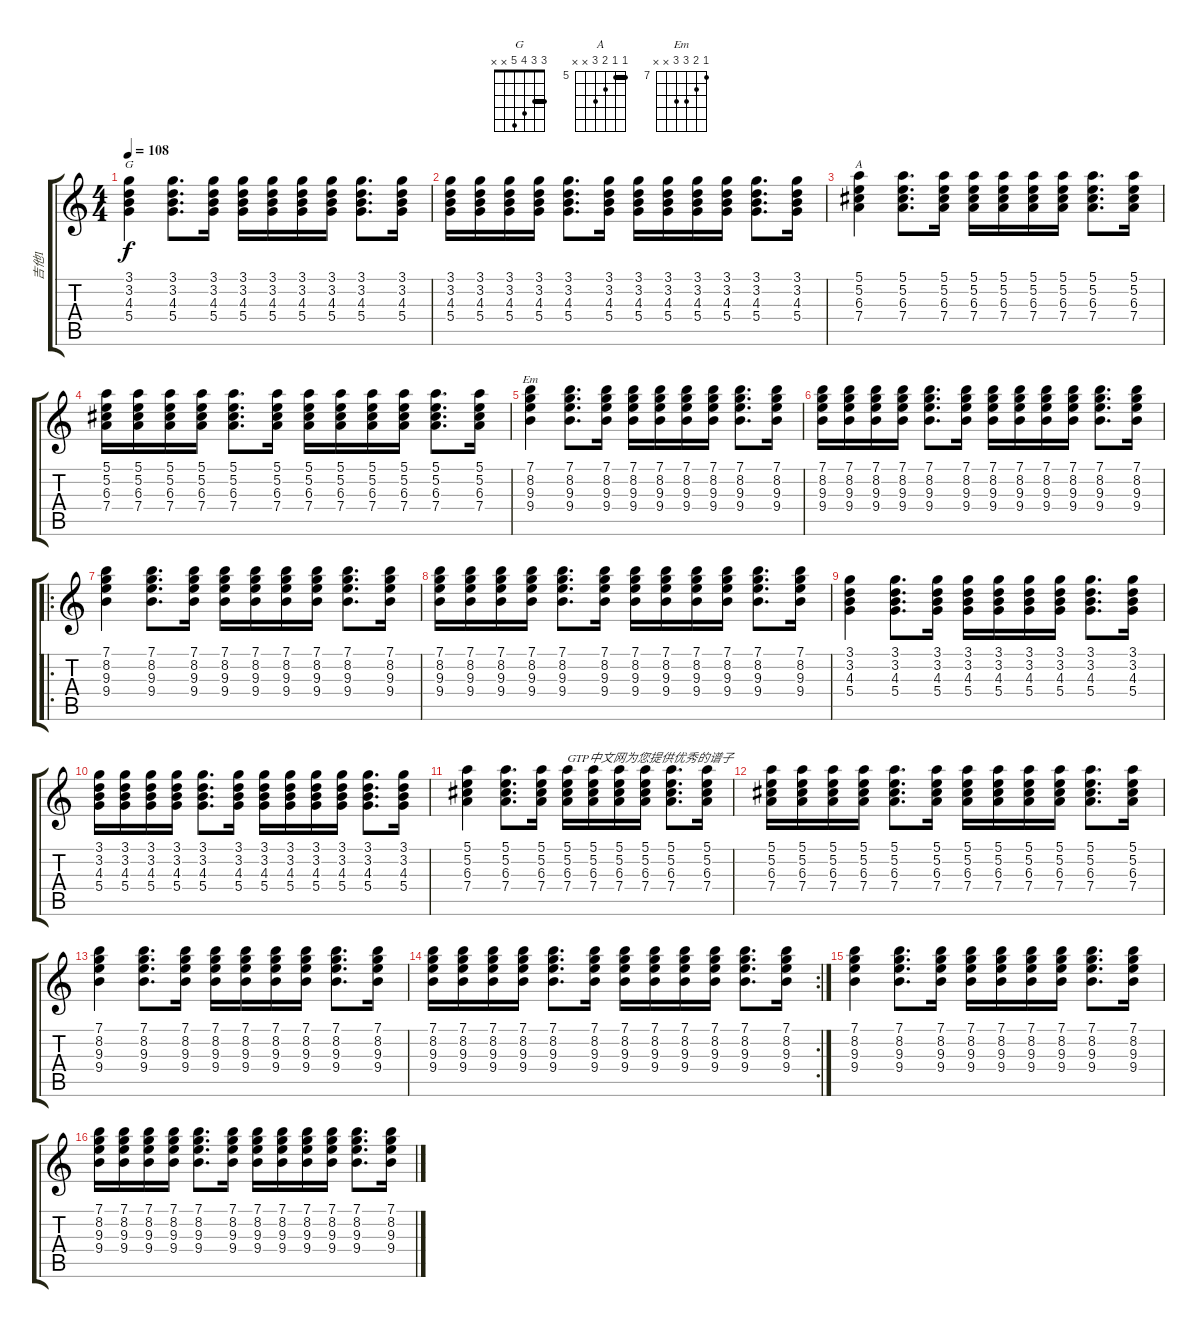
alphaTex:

\track ("吉他1" "吉他1") {instrument acousticguitarsteel}
\staff {score tabs}
\tuning (E4 B3 G3 D3 A2 E2) {hide}
\chord ("G" 3 3 4 5 x x) {barre 3}
\chord ("A" 5 5 6 7 x x) {firstfret 5 barre 5}
\chord ("Em" 7 8 9 9 x x) {firstfret 7}
\ts (4 4)
\tempo 108
\clef g2
\ks c
(3.1 3.2 4.3 5.4).4{ch "G" dy f volume 13} (3.1 3.2 4.3 5.4).8{d} (3.1 3.2 4.3 5.4).16 (3.1 3.2 4.3 5.4).16 (3.1 3.2 4.3 5.4).16 (3.1 3.2 4.3 5.4).16 (3.1 3.2 4.3 5.4).16 (3.1 3.2 4.3 5.4).8{d} (3.1 3.2 4.3 5.4).16 |
(3.1 3.2 4.3 5.4).16 (3.1 3.2 4.3 5.4).16 (3.1 3.2 4.3 5.4).16 (3.1 3.2 4.3 5.4).16 (3.1 3.2 4.3 5.4).8{d} (3.1 3.2 4.3 5.4).16 (3.1 3.2 4.3 5.4).16 (3.1 3.2 4.3 5.4).16 (3.1 3.2 4.3 5.4).16 (3.1 3.2 4.3 5.4).16 (3.1 3.2 4.3 5.4).8{d} (3.1 3.2 4.3 5.4).16 |
(5.1 5.2 6.3 7.4).4{ch "A"} (5.1 5.2 6.3 7.4).8{d} (5.1 5.2 6.3 7.4).16 (5.1 5.2 6.3 7.4).16 (5.1 5.2 6.3 7.4).16 (5.1 5.2 6.3 7.4).16 (5.1 5.2 6.3 7.4).16 (5.1 5.2 6.3 7.4).8{d} (5.1 5.2 6.3 7.4).16 |
(5.1 5.2 6.3 7.4).16 (5.1 5.2 6.3 7.4).16 (5.1 5.2 6.3 7.4).16 (5.1 5.2 6.3 7.4).16 (5.1 5.2 6.3 7.4).8{d} (5.1 5.2 6.3 7.4).16 (5.1 5.2 6.3 7.4).16 (5.1 5.2 6.3 7.4).16 (5.1 5.2 6.3 7.4).16 (5.1 5.2 6.3 7.4).16 (5.1 5.2 6.3 7.4).8{d} (5.1 5.2 6.3 7.4).16 |
(7.1 8.2 9.3 9.4).4{ch "Em"} (7.1 8.2 9.3 9.4).8{d} (7.1 8.2 9.3 9.4).16 (7.1 8.2 9.3 9.4).16 (7.1 8.2 9.3 9.4).16 (7.1 8.2 9.3 9.4).16 (7.1 8.2 9.3 9.4).16 (7.1 8.2 9.3 9.4).8{d} (7.1 8.2 9.3 9.4).16 |
(7.1 8.2 9.3 9.4).16 (7.1 8.2 9.3 9.4).16 (7.1 8.2 9.3 9.4).16 (7.1 8.2 9.3 9.4).16 (7.1 8.2 9.3 9.4).8{d} (7.1 8.2 9.3 9.4).16 (7.1 8.2 9.3 9.4).16 (7.1 8.2 9.3 9.4).16 (7.1 8.2 9.3 9.4).16 (7.1 8.2 9.3 9.4).16 (7.1 8.2 9.3 9.4).8{d} (7.1 8.2 9.3 9.4).16 |
\ro
(7.1 8.2 9.3 9.4).4{instrument overdrivenguitar} (7.1 8.2 9.3 9.4).8{d} (7.1 8.2 9.3 9.4).16 (7.1 8.2 9.3 9.4).16 (7.1 8.2 9.3 9.4).16 (7.1 8.2 9.3 9.4).16 (7.1 8.2 9.3 9.4).16 (7.1 8.2 9.3 9.4).8{d} (7.1 8.2 9.3 9.4).16 |
(7.1 8.2 9.3 9.4).16 (7.1 8.2 9.3 9.4).16 (7.1 8.2 9.3 9.4).16 (7.1 8.2 9.3 9.4).16 (7.1 8.2 9.3 9.4).8{d} (7.1 8.2 9.3 9.4).16 (7.1 8.2 9.3 9.4).16 (7.1 8.2 9.3 9.4).16 (7.1 8.2 9.3 9.4).16 (7.1 8.2 9.3 9.4).16 (7.1 8.2 9.3 9.4).8{d} (7.1 8.2 9.3 9.4).16 |
(3.1 3.2 4.3 5.4).4 (3.1 3.2 4.3 5.4).8{d} (3.1 3.2 4.3 5.4).16 (3.1 3.2 4.3 5.4).16 (3.1 3.2 4.3 5.4).16 (3.1 3.2 4.3 5.4).16 (3.1 3.2 4.3 5.4).16 (3.1 3.2 4.3 5.4).8{d} (3.1 3.2 4.3 5.4).16 |
(3.1 3.2 4.3 5.4).16 (3.1 3.2 4.3 5.4).16 (3.1 3.2 4.3 5.4).16 (3.1 3.2 4.3 5.4).16 (3.1 3.2 4.3 5.4).8{d} (3.1 3.2 4.3 5.4).16 (3.1 3.2 4.3 5.4).16 (3.1 3.2 4.3 5.4).16 (3.1 3.2 4.3 5.4).16 (3.1 3.2 4.3 5.4).16 (3.1 3.2 4.3 5.4).8{d} (3.1 3.2 4.3 5.4).16 |
(5.1 5.2 6.3 7.4).4 (5.1 5.2 6.3 7.4).8{d} (5.1 5.2 6.3 7.4).16 (5.1 5.2 6.3 7.4).16{txt "GTP中文网为您提供优秀的谱子"} (5.1 5.2 6.3 7.4).16 (5.1 5.2 6.3 7.4).16 (5.1 5.2 6.3 7.4).16 (5.1 5.2 6.3 7.4).8{d} (5.1 5.2 6.3 7.4).16 |
(5.1 5.2 6.3 7.4).16 (5.1 5.2 6.3 7.4).16 (5.1 5.2 6.3 7.4).16 (5.1 5.2 6.3 7.4).16 (5.1 5.2 6.3 7.4).8{d} (5.1 5.2 6.3 7.4).16 (5.1 5.2 6.3 7.4).16 (5.1 5.2 6.3 7.4).16 (5.1 5.2 6.3 7.4).16 (5.1 5.2 6.3 7.4).16 (5.1 5.2 6.3 7.4).8{d} (5.1 5.2 6.3 7.4).16 |
(7.1 8.2 9.3 9.4).4 (7.1 8.2 9.3 9.4).8{d} (7.1 8.2 9.3 9.4).16 (7.1 8.2 9.3 9.4).16 (7.1 8.2 9.3 9.4).16 (7.1 8.2 9.3 9.4).16 (7.1 8.2 9.3 9.4).16 (7.1 8.2 9.3 9.4).8{d} (7.1 8.2 9.3 9.4).16 |
\rc 2
(7.1 8.2 9.3 9.4).16 (7.1 8.2 9.3 9.4).16 (7.1 8.2 9.3 9.4).16 (7.1 8.2 9.3 9.4).16 (7.1 8.2 9.3 9.4).8{d} (7.1 8.2 9.3 9.4).16 (7.1 8.2 9.3 9.4).16 (7.1 8.2 9.3 9.4).16 (7.1 8.2 9.3 9.4).16 (7.1 8.2 9.3 9.4).16 (7.1 8.2 9.3 9.4).8{d} (7.1 8.2 9.3 9.4).16 |
(7.1 8.2 9.3 9.4).4 (7.1 8.2 9.3 9.4).8{d} (7.1 8.2 9.3 9.4).16 (7.1 8.2 9.3 9.4).16 (7.1 8.2 9.3 9.4).16 (7.1 8.2 9.3 9.4).16 (7.1 8.2 9.3 9.4).16 (7.1 8.2 9.3 9.4).8{d} (7.1 8.2 9.3 9.4).16 |
(7.1 8.2 9.3 9.4).16 (7.1 8.2 9.3 9.4).16 (7.1 8.2 9.3 9.4).16 (7.1 8.2 9.3 9.4).16 (7.1 8.2 9.3 9.4).8{d} (7.1 8.2 9.3 9.4).16 (7.1 8.2 9.3 9.4).16 (7.1 8.2 9.3 9.4).16 (7.1 8.2 9.3 9.4).16 (7.1 8.2 9.3 9.4).16 (7.1 8.2 9.3 9.4).8{d} (7.1 8.2 9.3 9.4).16
